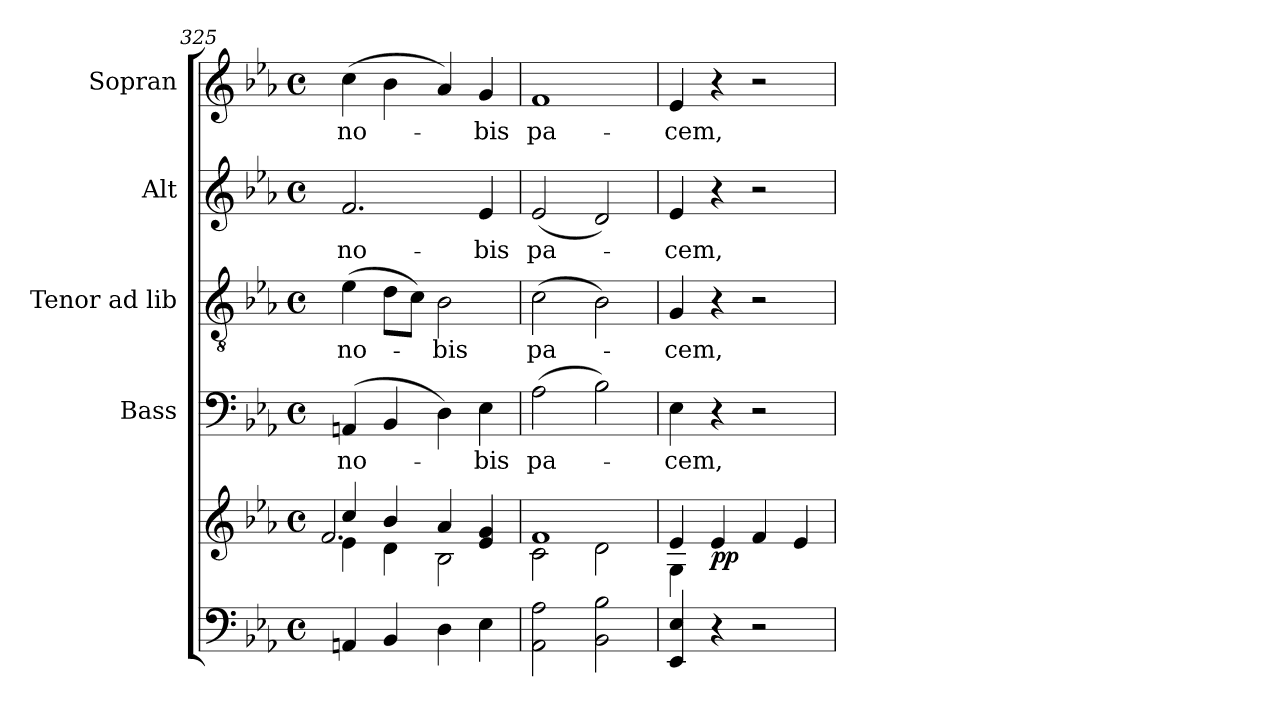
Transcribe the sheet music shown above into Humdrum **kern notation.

**kern	**kern	**dynam	**kern	**text	**kern	**text	**kern	**text	**kern	**text
*part5	*part5	*part5	*part4	*part4	*part3	*part3	*part2	*part2	*part1	*part1
*staff6	*staff5	*staff5/6	*staff4	*staff4	*staff3	*staff3	*staff2	*staff2	*staff1	*staff1
*	*	*	*I"Bass	*	*I"Tenor ad lib	*	*I"Alt	*	*I"Sopran	*
*	*	*	*I'B	*	*I'T	*	*I'A	*	*I'S	*
!!LO:PB:g=z
*clefF4	*clefG2	*	*clefF4	*	*clefGv2	*	*clefG2	*	*clefG2	*
*k[b-e-a-]	*k[b-e-a-]	*	*k[b-e-a-]	*	*k[b-e-a-]	*	*k[b-e-a-]	*	*k[b-e-a-]	*
*E-:	*E-:	*	*E-:	*	*E-:	*	*E-:	*	*E-:	*
*M4/4	*M4/4	*	*M4/4	*	*M4/4	*	*M4/4	*	*M4/4	*
*met(c)	*met(c)	*	*met(c)	*	*met(c)	*	*met(c)	*	*met(c)	*
=325	=325	=325	=325	=325	=325	=325	=325	=325	=325	=325
*	*^	*	*	*	*	*	*	*	*	*
*	*	*^	*	*	*	*	*	*	*	*	*
!	!	!	!	!	!	!LO:LY:b	!	!LO:LY:b	!	!LO:LY:b	!	!LO:LY:b
4AAn/	4cc/	4e-\	2.f/	.	(4AAn/	no-	(>4e-\	no-	2.f/	no-	(>4cc\	no-
4BB-/	4b-/	4d\	.	.	4BB-/	.	8d\L	.	.	.	4b-\	.
.	.	.	.	.	.	.	8c\J)	.	.	.	.	.
!	!	!	!	!	!	!	!	!LO:LY:b	!	!	!	!
4D\	4a-/	2B-\	.	.	4D\)	.	2B-\	-bis	.	.	4a-/)	.
!	!	!	!	!	!	!LO:LY:b	!	!	!	!LO:LY:b	!	!LO:LY:b
4E-\	4e-/ 4g/	.	4ryy	.	4E-\	-bis	.	.	4e-/	-bis	4g/	-bis
=326	=326	=326	=326	=326	=326	=326	=326	=326	=326	=326	=326	=326
!	!	!	!	!	!	!LO:LY:b	!	!LO:LY:b	!	!LO:LY:b	!	!LO:LY:b
*	*	*v	*v	*	*	*	*	*	*	*	*	*
2AA-\ 2A-\	1f	2c\	.	(>2A-\	pa-	(>2c\	pa-	(<2e-/	pa-	1f	pa-
2BB-\ 2B-\	.	2d\	.	2B-\)	.	2B-\)	.	2d/)	.	.	.
=327	=327	=327	=327	=327	=327	=327	=327	=327	=327	=327	=327
!	!	!	!	!	!LO:LY:b	!	!LO:LY:b	!	!LO:LY:b	!	!LO:LY:b
4EE-/ 4E-/	4e-/	4G\	.	4E-\	-cem,	4G/	-cem,	4e-/	-cem,	4e-/	-cem,
!	!	!	!LO:DY:b	!	!	!	!	!	!	!	!
4r	4e-/	2.ryy	pp	4r	.	4r	.	4r	.	4r	.
2r	4f/	.	.	2r	.	2r	.	2r	.	2r	.
.	4e-/	.	.	.	.	.	.	.	.	.	.
*	*v	*v	*	*	*	*	*	*	*	*	*
=	=	=	=	=	=	=	=	=	=	=
*-	*-	*-	*-	*-	*-	*-	*-	*-	*-	*-
